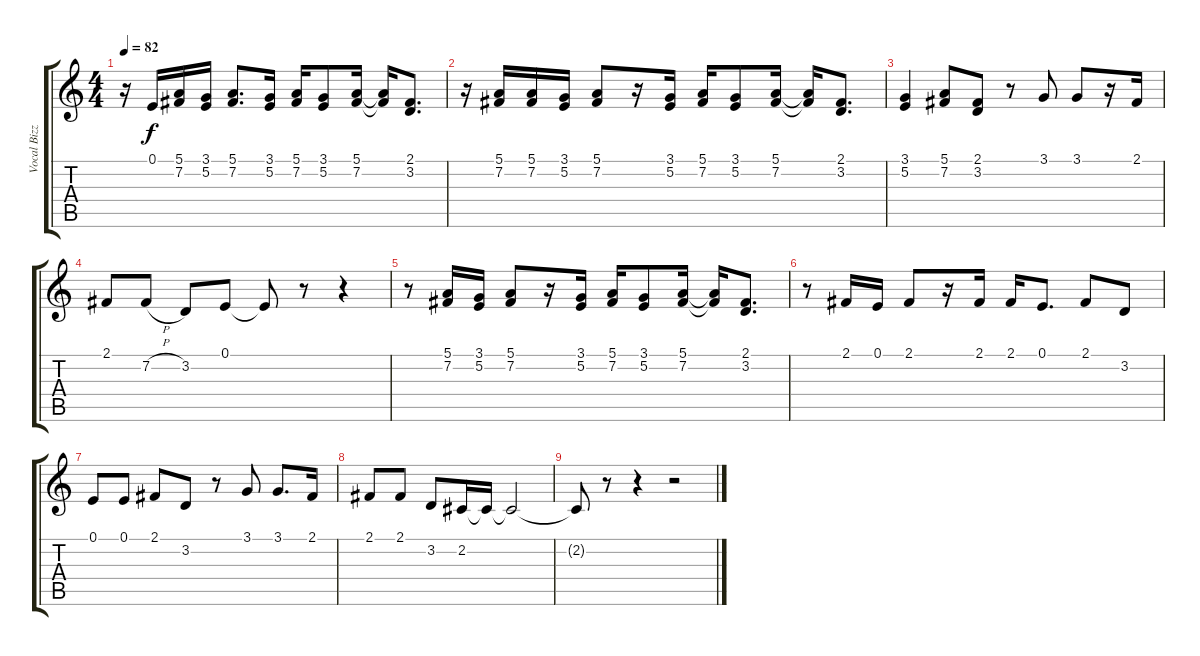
\track ("Vocal Bizzy" "Vocal Bizz") {instrument lead2sawtooth}
\staff {score tabs}
\tuning (E4 B3 G3 D3 A2 E2) {hide}
\ts (4 4)
\tempo 82
\clef g2
\ks c
r.16{dy f} 0.1.16 (5.1 7.2).16 (3.1 5.2).16 (5.1 7.2).8{d} (3.1 5.2).16 (5.1 7.2).16 (3.1 5.2).8 (5.1 7.2).16 (5.1{t} 7.2{t}).16 (2.1 3.2).8{d} |
r.16 (5.1 7.2).16 (5.1 7.2).16 (3.1 5.2).16 (5.1 7.2).8 r.16 (3.1 5.2).16 (5.1 7.2).16 (3.1 5.2).8 (5.1 7.2).16 (5.1{t} 7.2{t}).16 (2.1 3.2).8{d} |
(3.1 5.2).4 (5.1 7.2).8 (2.1 3.2).8 r.8 3.1.8 3.1.8 r.16 2.1.16 |
2.1.8 7.2{h}.8 3.2.8 0.1.8 0.1{t}.8 r.8 r.4 |
r.8 (5.1 7.2).16 (3.1 5.2).16 (5.1 7.2).8 r.16 (3.1 5.2).16 (5.1 7.2).16 (3.1 5.2).8 (5.1 7.2).16 (5.1{t} 7.2{t}).16 (2.1 3.2).8{d} |
r.8 2.1.16 0.1.16 2.1.8 r.16 2.1.16 2.1.16 0.1.8{d} 2.1.8 3.2.8 |
0.1.8 0.1.8 2.1.8 3.2.8 r.8 3.1.8 3.1.8{d} 2.1.16 |
2.1.8 2.1.8 3.2.8 2.2.16 2.2{t}.16 2.2{t}.2{volume 0} |
2.2{t}.8 r.8 r.4 r.2
